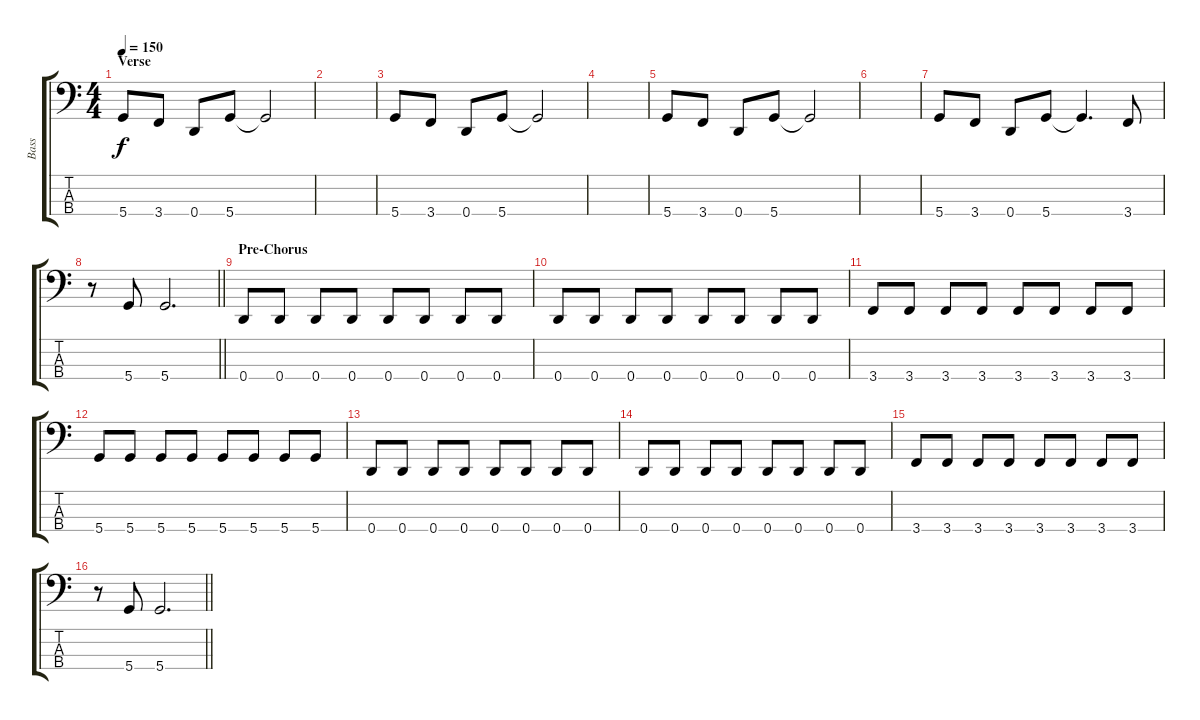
\track ("Bass" "Bass") {instrument electricbasspick}
\staff {score tabs}
\tuning (G2 D2 A1 D1) {hide}
\ts (4 4)
\section ("" "Verse")
\tempo 150
\clef f4
\ks c
5.4.8{dy f} 3.4.8 0.4.8 5.4.8 5.4{t}.2 |
|
5.4.8 3.4.8 0.4.8 5.4.8 5.4{t}.2 |
|
5.4.8 3.4.8 0.4.8 5.4.8 5.4{t}.2 |
|
5.4.8 3.4.8 0.4.8 5.4.8 5.4{t}.4{d} 3.4.8 |
\barLineRight lightlight
r.8 5.4.8 5.4.2{d} |
\section ("" "Pre-Chorus")
0.4.8 0.4.8 0.4.8 0.4.8 0.4.8 0.4.8 0.4.8 0.4.8 |
0.4.8 0.4.8 0.4.8 0.4.8 0.4.8 0.4.8 0.4.8 0.4.8 |
3.4.8 3.4.8 3.4.8 3.4.8 3.4.8 3.4.8 3.4.8 3.4.8 |
5.4.8 5.4.8 5.4.8 5.4.8 5.4.8 5.4.8 5.4.8 5.4.8 |
0.4.8 0.4.8 0.4.8 0.4.8 0.4.8 0.4.8 0.4.8 0.4.8 |
0.4.8 0.4.8 0.4.8 0.4.8 0.4.8 0.4.8 0.4.8 0.4.8 |
3.4.8 3.4.8 3.4.8 3.4.8 3.4.8 3.4.8 3.4.8 3.4.8 |
\barLineRight lightlight
r.8 5.4.8 5.4.2{d}
